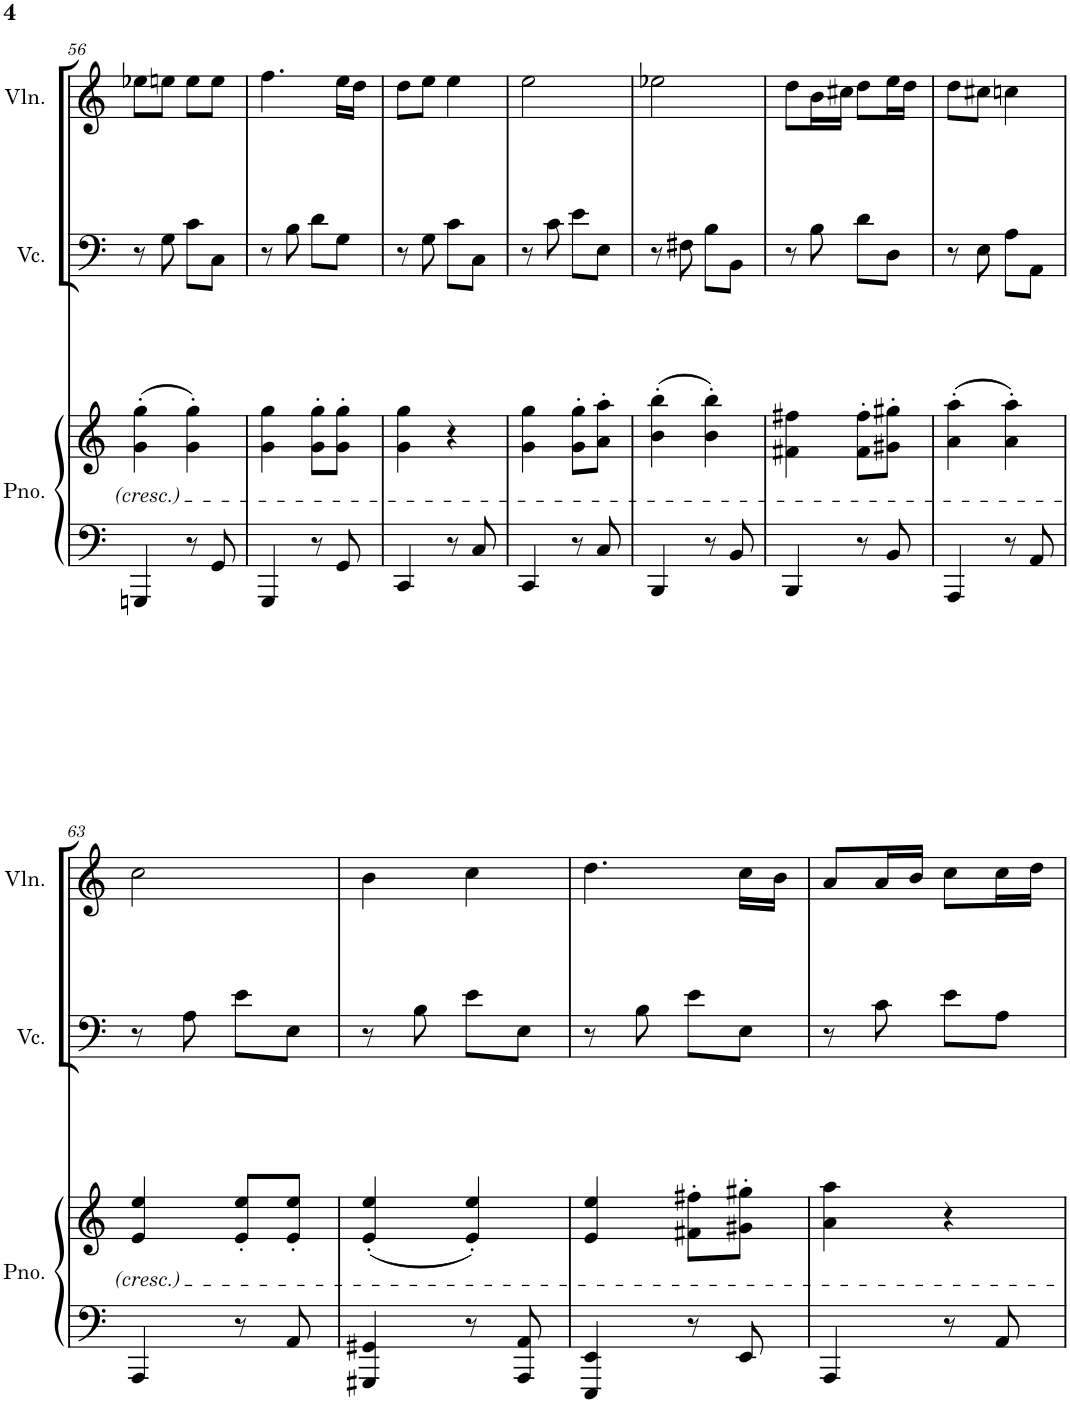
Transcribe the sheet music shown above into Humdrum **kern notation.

**kern	**kern	**kern	**kern
*part3	*part3	*part2	*part1
*staff4	*staff3	*staff2	*staff1
*I"Piano	*	*I"Violoncello	*I"Violin
*I'Pno.	*	*I'Vc.	*I'Vln.
!!LO:PB:g=z
*clefF4	*clefG2	*clefF4	*clefG2
*k[]	*k[]	*k[]	*k[]
*M2/4	*M2/4	*M2/4	*M2/4
=56	=56	=56	=56
4GGGn/	(4g\' 4gg\'	8r	8ee-X\L
.	.	8G\	8een\J
8r	4g\' 4gg\')	8c\L	8ee\L
8GG/	.	8C\J	8ee\J
=57	=57	=57	=57
4GGG/	4g\ 4gg\	8r	4.ff\
.	.	8B\	.
8r	8g\' 8gg\'L	8d\L	.
8GG/	8g\' 8gg\'J	8G\J	16ee\LL
.	.	.	16dd\JJ
=58	=58	=58	=58
4CC/	4g\ 4gg\	8r	8dd\L
.	.	8G\	8ee\J
8r	4r	8c\L	4ee\
8C/	.	8C\J	.
=59	=59	=59	=59
4CC/	4g\ 4gg\	8r	2ee\
.	.	8c\	.
8r	8g\' 8gg\'L	8e\L	.
8C/	8a\' 8aa\'J	8E\J	.
=60	=60	=60	=60
4BBB/	(4b\' 4bb\'	8r	2ee-X\
.	.	8F#X\	.
8r	4b\' 4bb\')	8B\L	.
8BB/	.	8BB\J	.
=61	=61	=61	=61
4BBB/	4f#X\ 4ff#X\	8r	8dd\L
.	.	8B\	16b\L
.	.	.	16cc#X\JJ
8r	8f#\' 8ff#\'L	8d\L	8dd\L
8BB/	8g#X\' 8gg#X\'J	8D\J	16ee\L
.	.	.	16dd\JJ
=62	=62	=62	=62
4AAA/	(4a\' 4aa\'	8r	8dd\L
.	.	8E\	8cc#X\J
8r	4a\' 4aa\')	8A\L	4ccn\
8AA/	.	8AA\J	.
!!LO:LB:g=z
=63	=63	=63	=63
4AAA/	4e/ 4ee/	8r	2cc\
.	.	8A\	.
8r	8e/' 8ee/'L	8e\L	.
8AA/	8e/' 8ee/'J	8E\J	.
=64	=64	=64	=64
4GGG#X/ 4GG#X/	(4e/' 4ee/'	8r	4b\
.	.	8B\	.
8r	4e/' 4ee/')	8e\L	4cc\
8AAA/ 8AA/	.	8E\J	.
=65	=65	=65	=65
4EEE/ 4EE/	4e/ 4ee/	8r	4.dd\
.	.	8B\	.
8r	8f#X\' 8ff#X\'L	8e\L	.
8EE/	8g#X\' 8gg#X\'J	8E\J	16cc\LL
.	.	.	16b\JJ
=66	=66	=66	=66
4AAA/	4a\ 4aa\	8r	8a/L
.	.	8c\	16a/L
.	.	.	16b/JJ
8r	4r	8e\L	8cc\L
8AA/	.	8A\J	16cc\L
.	.	.	16dd\JJ
=	=	=	=
*-	*-	*-	*-
